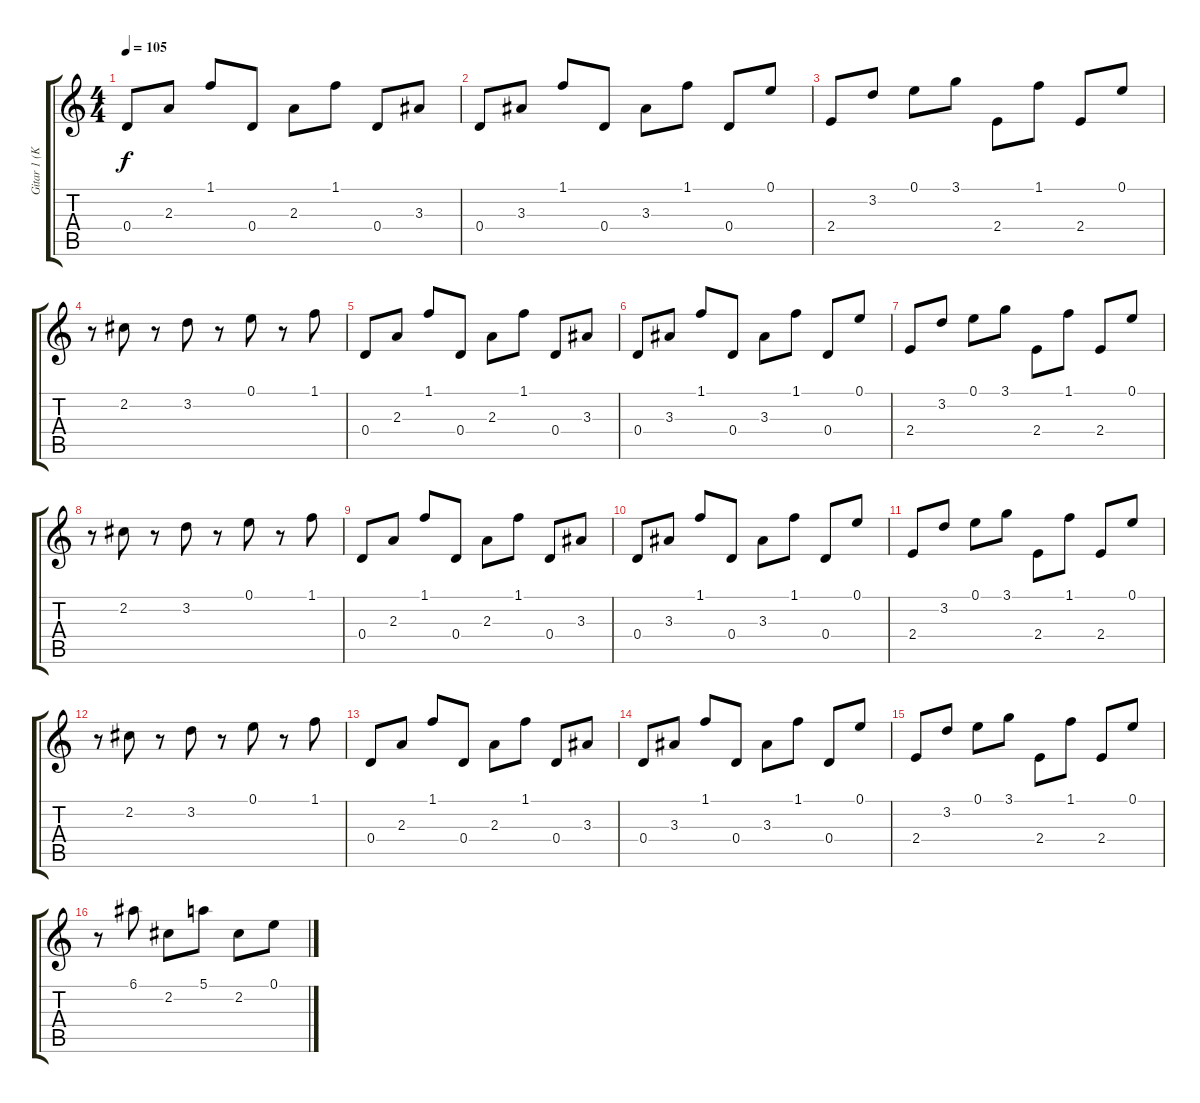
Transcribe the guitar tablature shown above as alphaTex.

\track ("Gitar 1 (Kerem Özyeğen)" "Gitar 1 (K") {instrument acousticguitarsteel}
\staff {score tabs}
\tuning (E4 B3 G3 D3 A2 E2) {hide}
\ts (4 4)
\tempo 105
\clef g2
\ks c
0.4.8{dy f} 2.3.8 1.1.8 0.4.8 2.3.8 1.1.8 0.4.8 3.3.8 |
0.4.8 3.3.8 1.1.8 0.4.8 3.3.8 1.1.8 0.4.8 0.1.8 |
2.4.8 3.2.8 0.1.8 3.1.8 2.4.8 1.1.8 2.4.8 0.1.8 |
r.8 2.2.8 r.8 3.2.8 r.8 0.1.8 r.8 1.1.8 |
0.4.8 2.3.8 1.1.8 0.4.8 2.3.8 1.1.8 0.4.8 3.3.8 |
0.4.8 3.3.8 1.1.8 0.4.8 3.3.8 1.1.8 0.4.8 0.1.8 |
2.4.8 3.2.8 0.1.8 3.1.8 2.4.8 1.1.8 2.4.8 0.1.8 |
r.8 2.2.8 r.8 3.2.8 r.8 0.1.8 r.8 1.1.8 |
0.4.8 2.3.8 1.1.8 0.4.8 2.3.8 1.1.8 0.4.8 3.3.8 |
0.4.8 3.3.8 1.1.8 0.4.8 3.3.8 1.1.8 0.4.8 0.1.8 |
2.4.8 3.2.8 0.1.8 3.1.8 2.4.8 1.1.8 2.4.8 0.1.8 |
r.8 2.2.8 r.8 3.2.8 r.8 0.1.8 r.8 1.1.8 |
0.4.8 2.3.8 1.1.8 0.4.8 2.3.8 1.1.8 0.4.8 3.3.8 |
0.4.8 3.3.8 1.1.8 0.4.8 3.3.8 1.1.8 0.4.8 0.1.8 |
2.4.8 3.2.8 0.1.8 3.1.8 2.4.8 1.1.8 2.4.8 0.1.8 |
r.8 6.1.8 2.2.8 5.1.8 2.2.8 0.1.8
